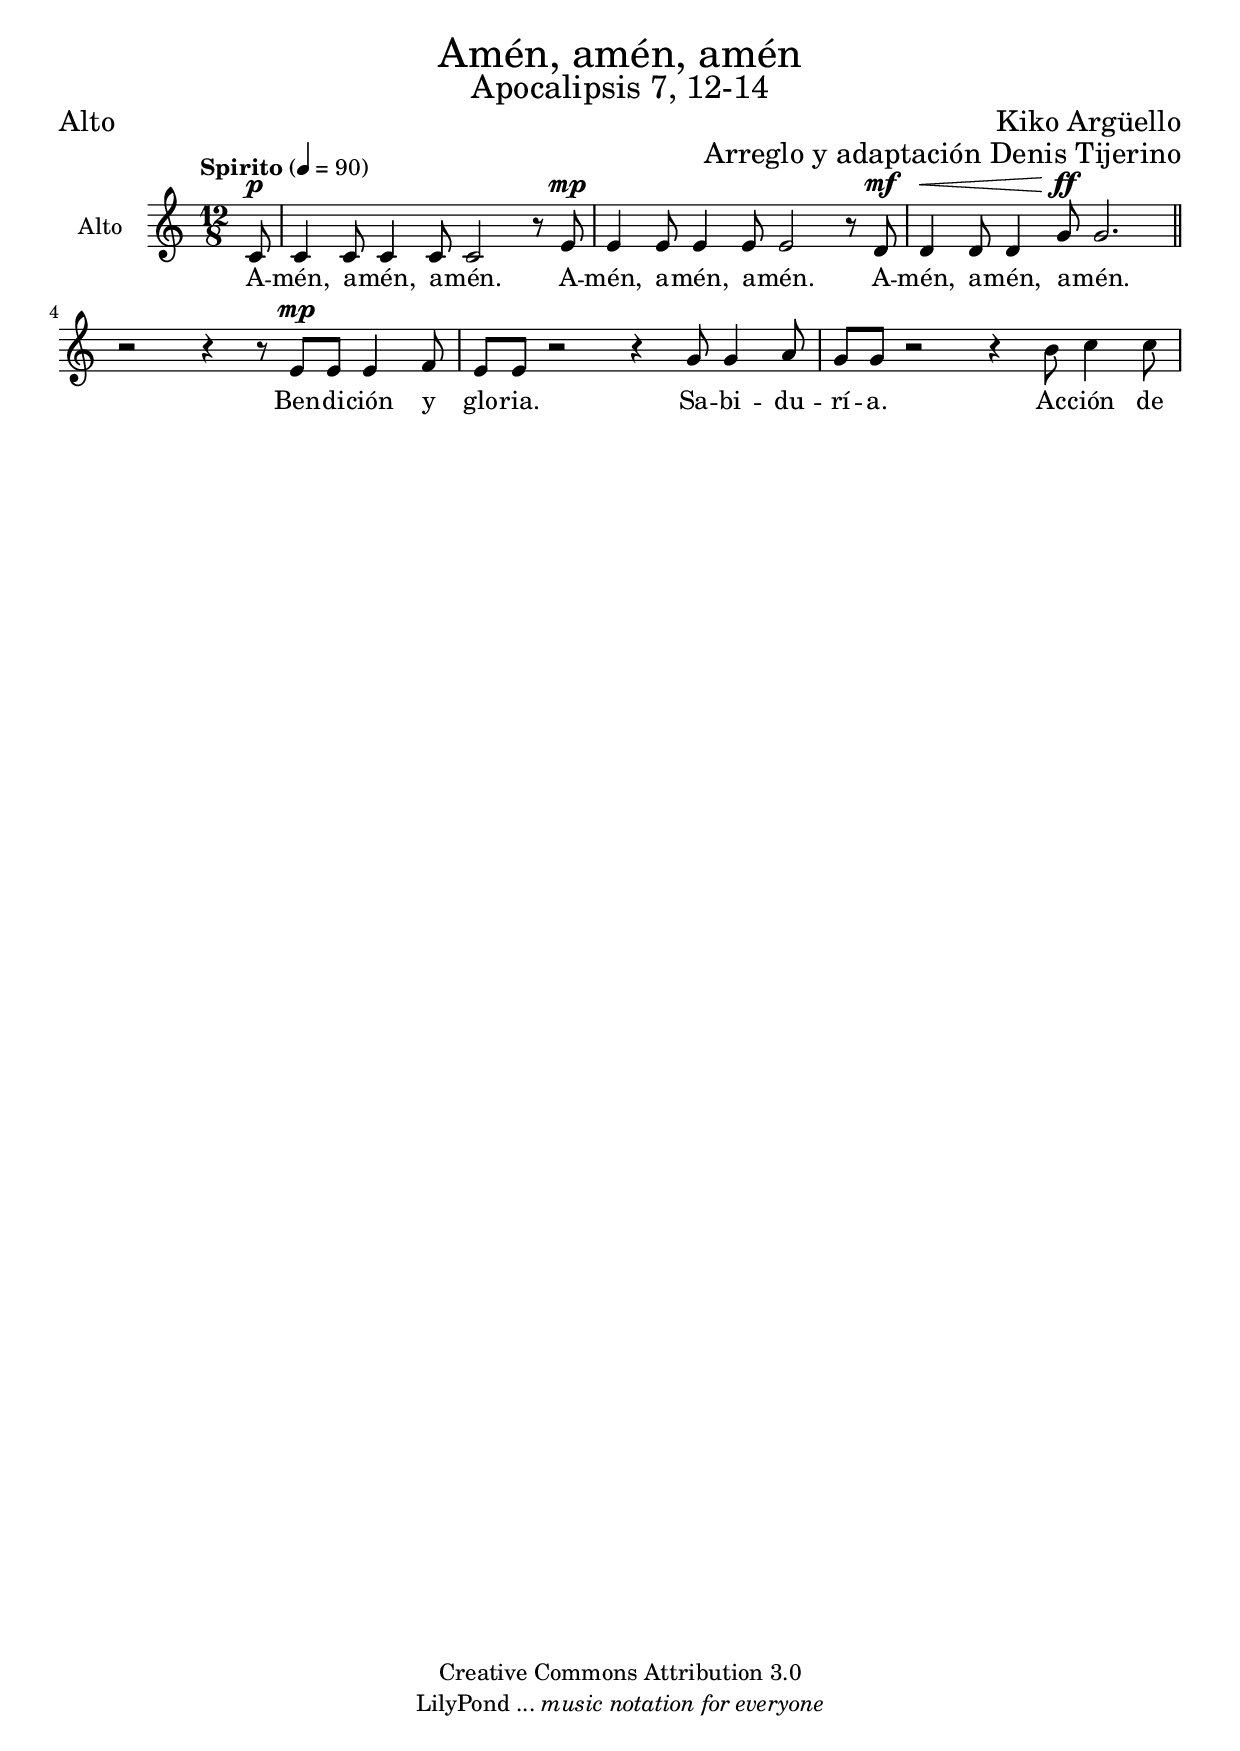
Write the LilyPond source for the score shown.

% Hatikva - Arpa
% by serachsam

\language "espanol"
\version "2.23.2"

% --- Global parameters
%particle = 0
%jump = \break
%time = 4

% --- Includes
\include "global.ily"
alto = \relative do' {
  \compressEmptyMeasures
  \dynamicUp

  \partial 8 do8\p
  do4 do8 do4 do8 do2 r8 mi\mp
  mi4 mi8 mi4 mi8 mi2 r8 re\mf
  re4\< re8 re4 sol8\ff sol2.
  r2 r4 r8 mi8\mp mi mi4 fa8
  mi8 mi r2 r4 sol8 sol4 la8
  sol8 sol r2 r4 si8 do4 do8
}

alto-lyrics = \lyricmode {
  A -- mén, a -- mén, a -- mén.
  A -- mén, a -- mén, a -- mén.
  A -- mén, a -- mén, a -- mén.

  Ben -- di -- ción y glo -- ria.
  Sa -- bi -- du -- rí -- a.
  Ac -- ción de
}

% \include "metronome.ily"

% --- Global size
%#(set-global-staff-size \size)

% --- Header
\markup { \fill-line { \center-column { \fontsize #5 \title \fontsize #3 \subtitle } } }
\markup { \fill-line { \fontsize #2 "Alto" \right-column { \fontsize #2 \autor } } }
\markup { \fill-line { "" \right-column { \fontsize #2 \arranger } } }
\markup { \fill-line { "" \right-column { \fontsize #2 \other } } }
\header {
  %dedication = "Dedication (dedicatoria)"
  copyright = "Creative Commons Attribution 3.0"
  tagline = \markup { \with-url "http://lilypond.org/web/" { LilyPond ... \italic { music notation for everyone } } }
  breakbefore = ##t
}

% --- Music

% --- Harmony

% --- Sheet
\score {
  <<
    \new Staff {
      <<
        \set Staff.instrumentName = "Alto"
        \set Staff.midiInstrument = #"choir aahs"
        %\set Staff.midiMaximumVolume = #1.5
        <<
          \new Voice = "alto" { << \global \alto >> }
          \new Lyrics \lyricsto "alto" { \alto-lyrics }
        >>
      >>
    }
  >>
  \midi {}
  \layout {}
}

% --- Paper
\paper{
  #(set-default-paper-size "letter")
  page-breaking = #ly:page-turn-breaking
}
